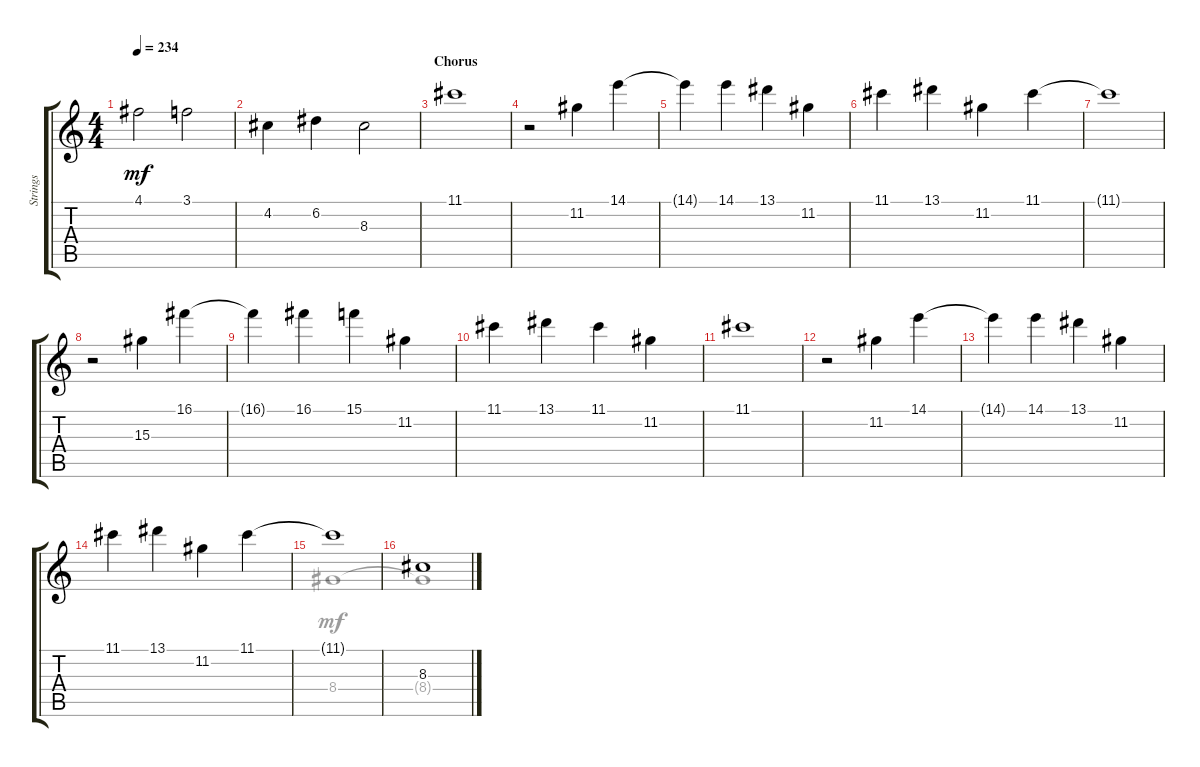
\track ("Strings" "Strings") {instrument electricguitarclean}
\staff {score tabs}
\tuning (D4 A3 F3 C3 G2 C2) {hide}
\voice
\ts (4 4)
\tempo 234
\clef g2
\ks aminor
4.1{t}.2{dy mf} 3.1.2 |
4.2.4 6.2.4 8.3.2 |
\section ("" "Chorus")
11.1.1 |
r.2 11.2.4 14.1.4 |
14.1{t}.4 14.1.4 13.1.4 11.2.4 |
11.1.4 13.1.4 11.2.4 11.1.4 |
11.1{t}.1 |
r.2 15.3.4 16.1.4 |
16.1{t}.4 16.1.4 15.1.4 11.2.4 |
11.1.4 13.1.4 11.1.4 11.2.4 |
11.1.1 |
r.2 11.2.4 14.1.4 |
14.1{t}.4 14.1.4 13.1.4 11.2.4 |
11.1.4 13.1.4 11.2.4 11.1.4 |
11.1{t}.1 |
8.3.1
\voice
\clef g2
\ottava regular
\simile none
\ks aminor
|
|
|
|
|
|
|
|
|
|
|
|
|
|
8.4.1 |
8.4{t}.1
